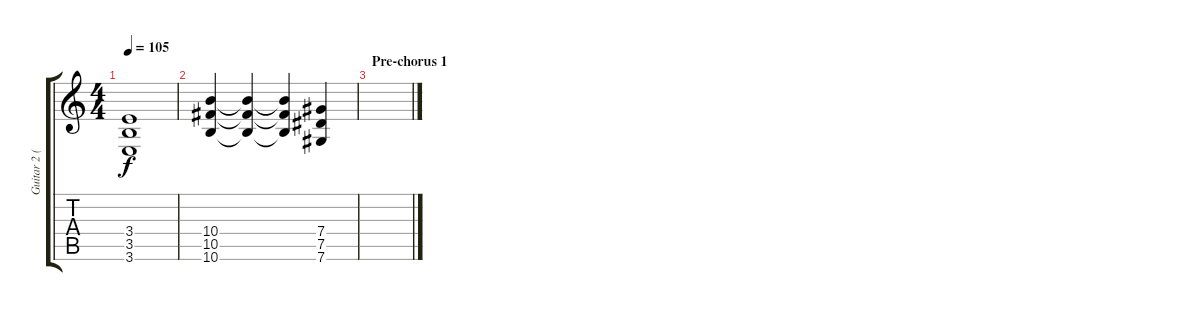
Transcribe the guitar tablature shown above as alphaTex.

\track ("Guitar 2 (Mike Shinoda)" "Guitar 2 (") {instrument distortionguitar}
\staff {score tabs}
\tuning (Eb4 Bb3 Gb3 Db3 Ab2 Db2) {hide}
\ts (4 4)
\tempo 105
\clef g2
\ks c
(3.4 3.5 3.6).1{dy f} |
(10.4 10.5 10.6).4 (10.4{t} 10.5{t} 10.6{t}).4 (10.4{t} 10.5{t} 10.6{t}).4 (7.4 7.5 7.6).4 |
\section ("" "Pre-chorus 1")
